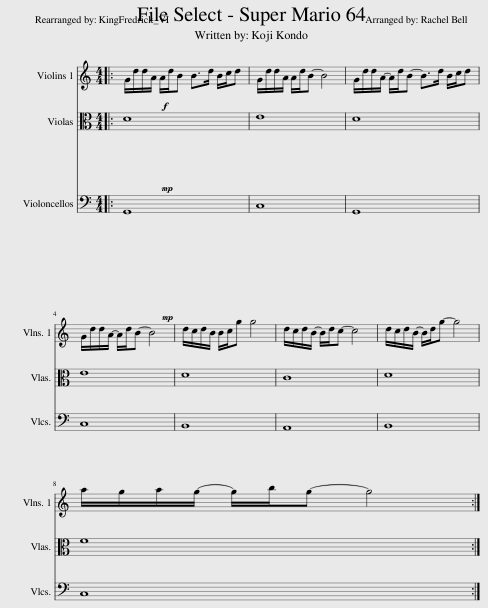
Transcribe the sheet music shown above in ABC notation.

X:1
%%score 1 2 3
L:1/8
M:4/4
I:linebreak $
K:C
V:1 treble
V:2 alto
V:3 bass
V:1
|:!f! G/d/d/A/ A/d/B B>d B/c/d | G/d/d/A/ A/d/B- B4 | G/d/d/A/- A/d/B- B>d B/c/d |$ G/d/d/A/- A/d/B- B4 | d/c/d/B/ B/c/g g4 | %5
 d/c/d/B/- B/d/c- c4 | d/c/d/B/- B/d/g- g4 |$ a/g/a/g/- g/b/g- g4 :| %8
V:2
|:!mp! D8 | E8 | D8 |$ E8 | D8 | %5
 C8 | D8 |$ F8 :| %8
V:3
|:!mp! G,,8 | C,8 | G,,8 |$ C,8 | B,,8 | %5
 A,,8 | B,,8 |$ C,8 :| %8
